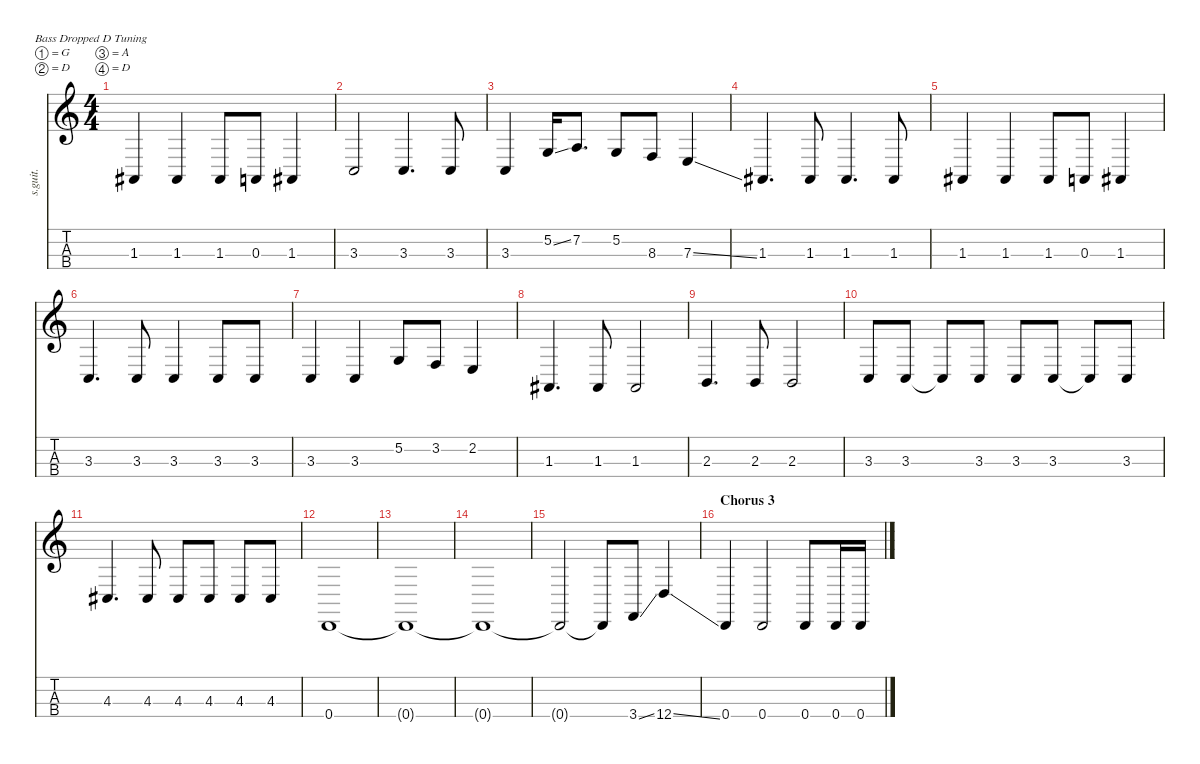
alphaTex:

\defaultSystemsLayout 4
\hideDynamics
\bracketExtendMode nobrackets
\track ("Johnny Christ" "s.guit.") {instrument electricbasspick}
\staff {score tabs}
\tuning (G2 D2 A1 D1)
\ts (4 4)
\tempo (130 hide)
\clef g2
\ks c
1.3{acc #}.4{lyrics (0 "") lyrics (1 "") lyrics (2 "") lyrics (3 "") lyrics (4 "") dy fff} 1.3{acc #}.4{lyrics (0 "") lyrics (1 "") lyrics (2 "") lyrics (3 "") lyrics (4 "")} 1.3{acc #}.8{lyrics (0 "") lyrics (1 "") lyrics (2 "") lyrics (3 "") lyrics (4 "")} 0.3.8{lyrics (0 "") lyrics (1 "") lyrics (2 "") lyrics (3 "") lyrics (4 "")} 1.3{acc #}.4{lyrics (0 "") lyrics (1 "") lyrics (2 "") lyrics (3 "") lyrics (4 "")} |
3.3.2{lyrics (0 "") lyrics (1 "") lyrics (2 "") lyrics (3 "") lyrics (4 "")} 3.3.4{d lyrics (0 "") lyrics (1 "") lyrics (2 "") lyrics (3 "") lyrics (4 "")} 3.3.8{lyrics (0 "") lyrics (1 "") lyrics (2 "") lyrics (3 "") lyrics (4 "")} |
3.3.4{lyrics (0 "") lyrics (1 "") lyrics (2 "") lyrics (3 "") lyrics (4 "")} 5.2{ss}.16{lyrics (0 "") lyrics (1 "") lyrics (2 "") lyrics (3 "") lyrics (4 "")} 7.2.8{d lyrics (0 "") lyrics (1 "") lyrics (2 "") lyrics (3 "") lyrics (4 "")} 5.2.8{lyrics (0 "") lyrics (1 "") lyrics (2 "") lyrics (3 "") lyrics (4 "")} 8.3.8{lyrics (0 "") lyrics (1 "") lyrics (2 "") lyrics (3 "") lyrics (4 "")} 7.3{ss}.4{lyrics (0 "") lyrics (1 "") lyrics (2 "") lyrics (3 "") lyrics (4 "")} |
1.3{acc #}.4{d lyrics (0 "") lyrics (1 "") lyrics (2 "") lyrics (3 "") lyrics (4 "")} 1.3{acc #}.8{lyrics (0 "") lyrics (1 "") lyrics (2 "") lyrics (3 "") lyrics (4 "")} 1.3{acc #}.4{d lyrics (0 "") lyrics (1 "") lyrics (2 "") lyrics (3 "") lyrics (4 "")} 1.3{acc #}.8{lyrics (0 "") lyrics (1 "") lyrics (2 "") lyrics (3 "") lyrics (4 "")} |
1.3{acc #}.4{lyrics (0 "") lyrics (1 "") lyrics (2 "") lyrics (3 "") lyrics (4 "")} 1.3{acc #}.4{lyrics (0 "") lyrics (1 "") lyrics (2 "") lyrics (3 "") lyrics (4 "")} 1.3{acc #}.8{lyrics (0 "") lyrics (1 "") lyrics (2 "") lyrics (3 "") lyrics (4 "")} 0.3.8{lyrics (0 "") lyrics (1 "") lyrics (2 "") lyrics (3 "") lyrics (4 "")} 1.3{acc #}.4{lyrics (0 "") lyrics (1 "") lyrics (2 "") lyrics (3 "") lyrics (4 "")} |
3.3.4{d lyrics (0 "") lyrics (1 "") lyrics (2 "") lyrics (3 "") lyrics (4 "")} 3.3.8{lyrics (0 "") lyrics (1 "") lyrics (2 "") lyrics (3 "") lyrics (4 "")} 3.3.4{lyrics (0 "") lyrics (1 "") lyrics (2 "") lyrics (3 "") lyrics (4 "")} 3.3.8{lyrics (0 "") lyrics (1 "") lyrics (2 "") lyrics (3 "") lyrics (4 "")} 3.3.8{lyrics (0 "") lyrics (1 "") lyrics (2 "") lyrics (3 "") lyrics (4 "")} |
3.3.4{lyrics (0 "") lyrics (1 "") lyrics (2 "") lyrics (3 "") lyrics (4 "")} 3.3.4{lyrics (0 "") lyrics (1 "") lyrics (2 "") lyrics (3 "") lyrics (4 "")} 5.2.8{lyrics (0 "") lyrics (1 "") lyrics (2 "") lyrics (3 "") lyrics (4 "")} 3.2.8{lyrics (0 "") lyrics (1 "") lyrics (2 "") lyrics (3 "") lyrics (4 "")} 2.2.4{lyrics (0 "") lyrics (1 "") lyrics (2 "") lyrics (3 "") lyrics (4 "")} |
1.3{acc #}.4{d lyrics (0 "") lyrics (1 "") lyrics (2 "") lyrics (3 "") lyrics (4 "")} 1.3{acc #}.8{lyrics (0 "") lyrics (1 "") lyrics (2 "") lyrics (3 "") lyrics (4 "")} 1.3{acc #}.2{lyrics (0 "") lyrics (1 "") lyrics (2 "") lyrics (3 "") lyrics (4 "")} |
2.3.4{d lyrics (0 "") lyrics (1 "") lyrics (2 "") lyrics (3 "") lyrics (4 "")} 2.3.8{lyrics (0 "") lyrics (1 "") lyrics (2 "") lyrics (3 "") lyrics (4 "")} 2.3.2{lyrics (0 "") lyrics (1 "") lyrics (2 "") lyrics (3 "") lyrics (4 "")} |
3.3.8{lyrics (0 "") lyrics (1 "") lyrics (2 "") lyrics (3 "") lyrics (4 "")} 3.3.8{lyrics (0 "") lyrics (1 "") lyrics (2 "") lyrics (3 "") lyrics (4 "")} 3.3{t}.8{lyrics (0 "") lyrics (1 "") lyrics (2 "") lyrics (3 "") lyrics (4 "")} 3.3.8{lyrics (0 "") lyrics (1 "") lyrics (2 "") lyrics (3 "") lyrics (4 "")} 3.3.8{lyrics (0 "") lyrics (1 "") lyrics (2 "") lyrics (3 "") lyrics (4 "")} 3.3.8{lyrics (0 "") lyrics (1 "") lyrics (2 "") lyrics (3 "") lyrics (4 "")} 3.3{t}.8{lyrics (0 "") lyrics (1 "") lyrics (2 "") lyrics (3 "") lyrics (4 "")} 3.3.8{lyrics (0 "") lyrics (1 "") lyrics (2 "") lyrics (3 "") lyrics (4 "")} |
4.3{acc #}.4{d lyrics (0 "") lyrics (1 "") lyrics (2 "") lyrics (3 "") lyrics (4 "")} 4.3{acc #}.8{lyrics (0 "") lyrics (1 "") lyrics (2 "") lyrics (3 "") lyrics (4 "")} 4.3{acc #}.8{lyrics (0 "") lyrics (1 "") lyrics (2 "") lyrics (3 "") lyrics (4 "")} 4.3{acc #}.8{lyrics (0 "") lyrics (1 "") lyrics (2 "") lyrics (3 "") lyrics (4 "")} 4.3{acc #}.8{lyrics (0 "") lyrics (1 "") lyrics (2 "") lyrics (3 "") lyrics (4 "")} 4.3{acc #}.8{lyrics (0 "") lyrics (1 "") lyrics (2 "") lyrics (3 "") lyrics (4 "")} |
0.4.1{lyrics (0 "") lyrics (1 "") lyrics (2 "") lyrics (3 "") lyrics (4 "")} |
0.4{t}.1{lyrics (0 "") lyrics (1 "") lyrics (2 "") lyrics (3 "") lyrics (4 "")} |
0.4{t}.1{lyrics (0 "") lyrics (1 "") lyrics (2 "") lyrics (3 "") lyrics (4 "")} |
0.4{t}.2{lyrics (0 "") lyrics (1 "") lyrics (2 "") lyrics (3 "") lyrics (4 "")} 0.4{t}.8{lyrics (0 "") lyrics (1 "") lyrics (2 "") lyrics (3 "") lyrics (4 "")} 3.4{ss}.8{lyrics (0 "") lyrics (1 "") lyrics (2 "") lyrics (3 "") lyrics (4 "")} 12.4{ss}.4{lyrics (0 "") lyrics (1 "") lyrics (2 "") lyrics (3 "") lyrics (4 "")} |
\section ("" "Chorus 3")
0.4.4{lyrics (0 "") lyrics (1 "") lyrics (2 "") lyrics (3 "") lyrics (4 "")} 0.4.2{lyrics (0 "") lyrics (1 "") lyrics (2 "") lyrics (3 "") lyrics (4 "")} 0.4.8{lyrics (0 "") lyrics (1 "") lyrics (2 "") lyrics (3 "") lyrics (4 "")} 0.4.16{lyrics (0 "") lyrics (1 "") lyrics (2 "") lyrics (3 "") lyrics (4 "")} 0.4.16{lyrics (0 "") lyrics (1 "") lyrics (2 "") lyrics (3 "") lyrics (4 "")}
